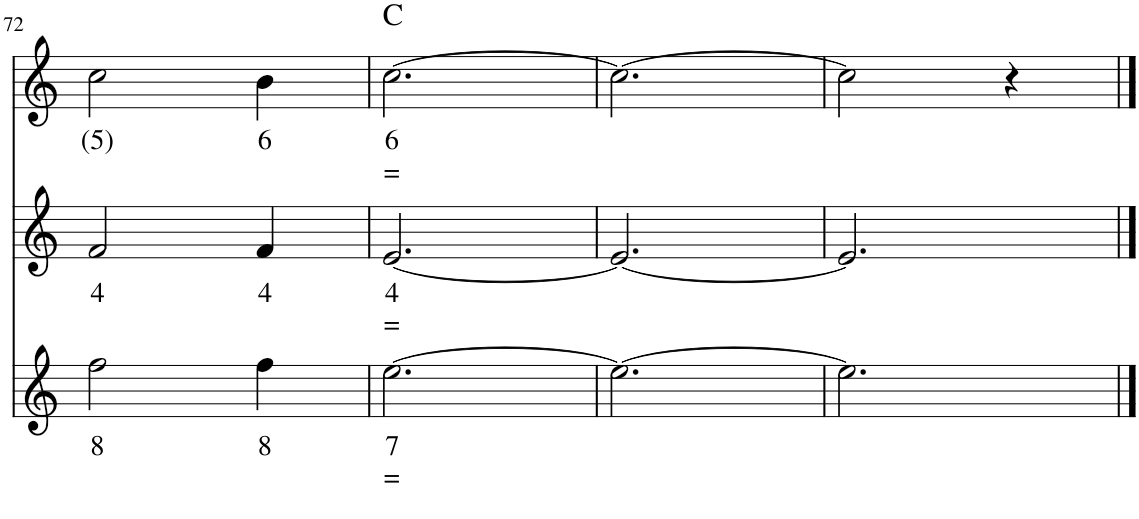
**kern	**text	**text	**kern	**text	**text	**kern	**text	**text	**harte
*part3	*part3	*part3	*part2	*part2	*part2	*part1	*part1	*part1	*part1
*staff3	*staff3	*staff3	*staff2	*staff2	*staff2	*staff1	*staff1	*staff1	*
*I"Viool	*	*	*I"Stem	*	*	*I"Piano	*	*	*
!!LO:PB:g=z
*clefG2	*	*	*clefG2	*	*	*clefG2	*	*	*
*k[]	*	*	*k[]	*	*	*k[]	*	*	*
*M3/4	*	*	*M3/4	*	*	*M3/4	*	*	*
=72	=72	=72	=72	=72	=72	=72	=72	=72	=72
!	!LO:LY:b	!	!	!LO:LY:b	!	!	!LO:LY:b	!	!
2ff\	8	.	2f/	4	.	2cc\	(5)	.	.
!	!LO:LY:b	!	!	!LO:LY:b	!	!	!LO:LY:b	!	!
4ff\	8	.	4f/	4	.	4b\	6	.	.
=73	=73	=73	=73	=73	=73	=73	=73	=73	=73
!	!LO:LY:b	!LO:LY:b	!	!LO:LY:b	!LO:LY:b	!	!LO:LY:b	!LO:LY:b	!
[2.ee\	7	=	[2.e/	4	=	[2.cc\	6	=	C:maj
=74	=74	=74	=74	=74	=74	=74	=74	=74	=74
2.ee\_	.	.	2.e/_	.	.	2.cc\_	.	.	.
=75	=75	=75	=75	=75	=75	=75	=75	=75	=75
2.ee\]	.	.	2.e/]	.	.	2cc\]	.	.	.
.	.	.	.	.	.	4r	.	.	.
==	==	==	==	==	==	==	==	==	==
*-	*-	*-	*-	*-	*-	*-	*-	*-	*-
